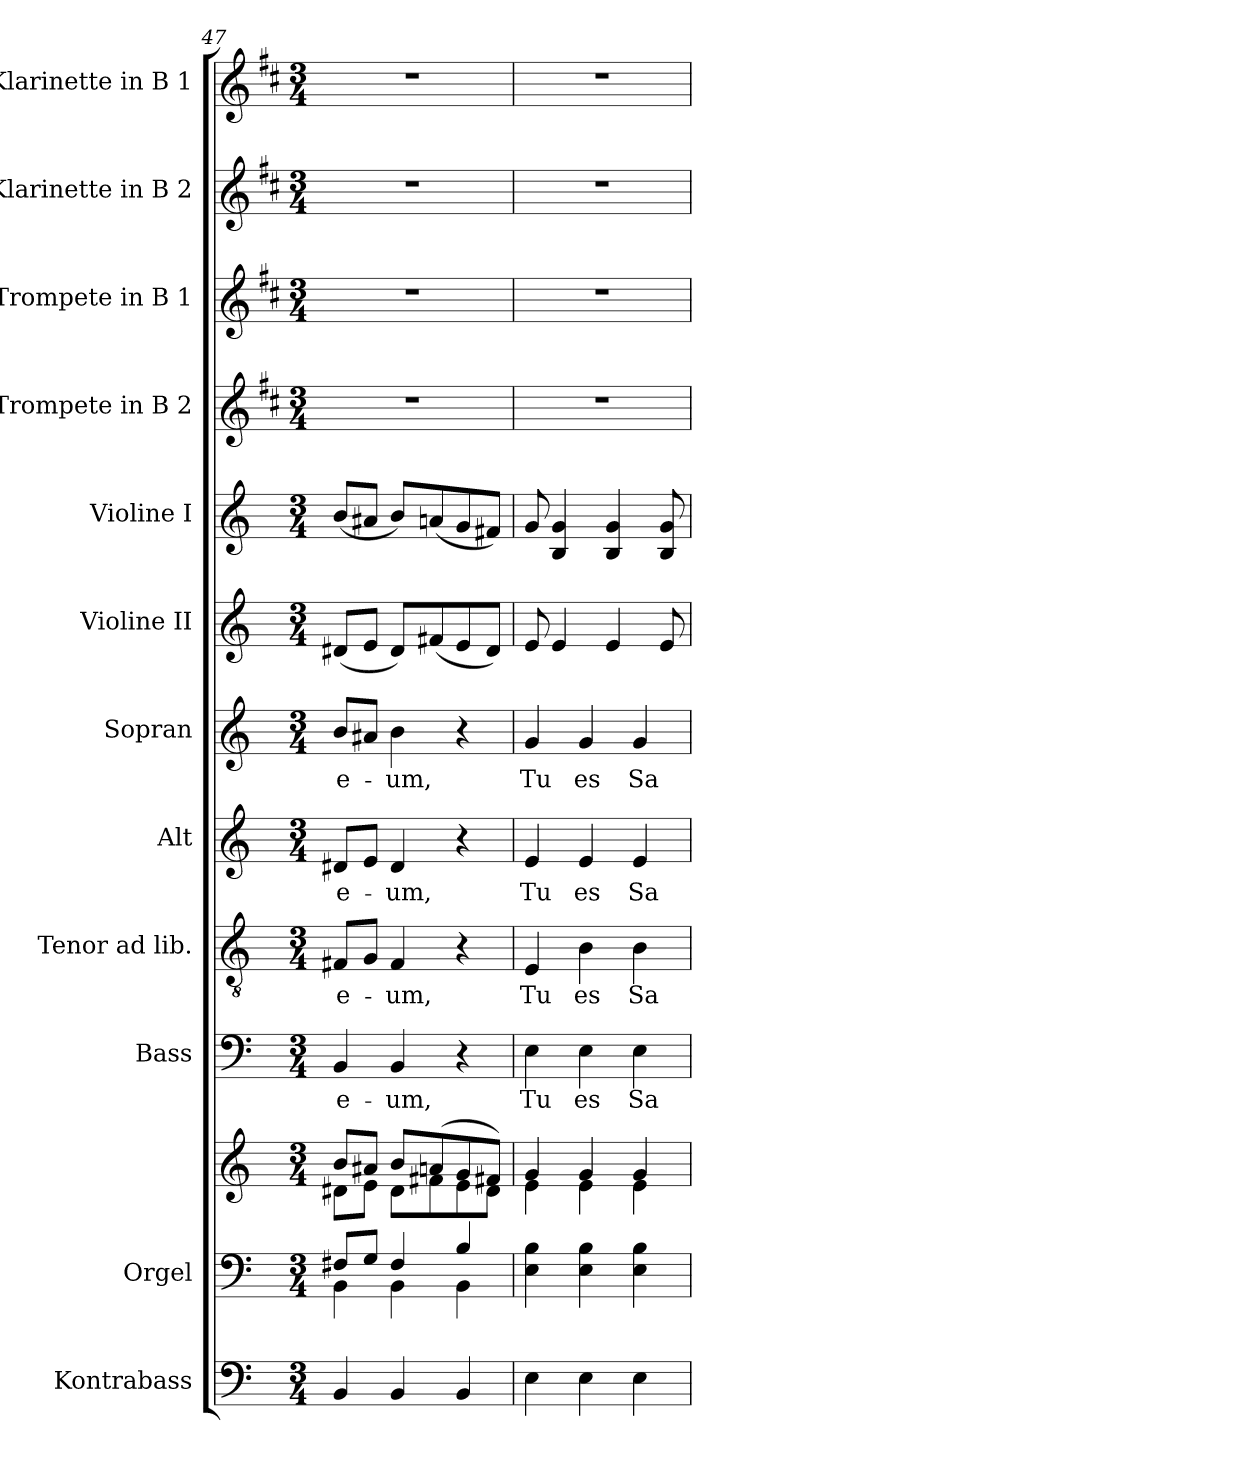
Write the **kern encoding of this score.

**kern	**kern	**kern	**kern	**text	**kern	**text	**kern	**text	**kern	**text	**kern	**kern	**kern	**kern	**kern	**kern
*part12	*part11	*part11	*part10	*part10	*part9	*part9	*part8	*part8	*part7	*part7	*part6	*part5	*part4	*part3	*part2	*part1
*staff13	*staff12	*staff11	*staff10	*staff10	*staff9	*staff9	*staff8	*staff8	*staff7	*staff7	*staff6	*staff5	*staff4	*staff3	*staff2	*staff1
*I"Kontrabass	*I"Orgel	*	*I"Bass	*	*I"Tenor ad lib.	*	*I"Alt	*	*I"Sopran	*	*I"Violine II	*I"Violine I	*I"Trompete in B 2	*I"Trompete in B 1	*I"Klarinette in B 2	*I"Klarinette in B 1
*I'Kb.	*I'Org.	*	*I'B	*	*I'T	*	*I'A	*	*I'S	*	*I'Vl. II	*I'Vl. I	*	*	*	*
!!LO:PB:g=z
*clefF4	*clefF4	*clefG2	*clefF4	*	*clefGv2	*	*clefG2	*	*clefG2	*	*clefG2	*clefG2	*clefG2	*clefG2	*clefG2	*clefG2
*ITrd7c12	*	*	*	*	*	*	*	*	*	*	*	*	*ITrd1c2	*ITrd1c2	*ITrd1c2	*ITrd1c2
*k[]	*k[]	*k[]	*k[]	*	*k[]	*	*k[]	*	*k[]	*	*k[]	*k[]	*k[]	*k[]	*k[]	*k[]
*C:	*C:	*C:	*C:	*	*C:	*	*C:	*	*C:	*	*C:	*C:	*C:	*C:	*C:	*C:
*M3/4	*M3/4	*M3/4	*M3/4	*	*M3/4	*	*M3/4	*	*M3/4	*	*M3/4	*M3/4	*M3/4	*M3/4	*M3/4	*M3/4
=47	=47	=47	=47	=47	=47	=47	=47	=47	=47	=47	=47	=47	=47	=47	=47	=47
*	*^	*^	*	*	*	*	*	*	*	*	*	*	*	*	*	*
!	!	!	!	!	!	!LO:LY:b	!	!LO:LY:b	!	!LO:LY:b	!	!LO:LY:b	!	!	!	!	!	!
4BBB/	8F#X/L	4BB\	8b/L	8d#X\L	4BB/	e-	8F#X/L	e-	8d#X/L	e-	8b/L	e-	(<8d#X/L	(<8b/L	2.r	2.r	2.r	2.r
.	8G/J	.	8a#X/J	8e\J	.	.	8G/J	.	8e/J	.	8a#X/J	.	8e/J	8a#X/J	.	.	.	.
!	!	!	!	!	!	!LO:LY:b	!	!LO:LY:b	!	!LO:LY:b	!	!LO:LY:b	!	!	!	!	!	!
4BBB/	4F#/	4BB\	8b/L	8d#\L	4BB/	-um,	4F#/	-um,	4d#/	-um,	4b\	-um,	8d#/L)	8b/L)	.	.	.	.
.	.	.	(>8an/	8f#X\	.	.	.	.	.	.	.	.	(<8f#X/	(<8an/	.	.	.	.
4BBB/	4B/	4BB\	8g/	8e\	4r	.	4r	.	4r	.	4r	.	8e/	8g/	.	.	.	.
.	.	.	8f#X/J)	8d#\J	.	.	.	.	.	.	.	.	8d#/J)	8f#X/J)	.	.	.	.
*	*v	*v	*	*	*	*	*	*	*	*	*	*	*	*	*	*	*	*
=48	=48	=48	=48	=48	=48	=48	=48	=48	=48	=48	=48	=48	=48	=48	=48	=48	=48
!	!	!	!	!	!LO:LY:b	!	!LO:LY:b	!	!LO:LY:b	!	!LO:LY:b	!	!	!	!	!	!
4EE\	4E\ 4B\	4g/	4e\	4E\	Tu	4E/	Tu	4e/	Tu	4g/	Tu	8e/	8g/	2.r	2.r	2.r	2.r
.	.	.	.	.	.	.	.	.	.	.	.	4e/	4B/ 4g/	.	.	.	.
!	!	!	!	!	!LO:LY:b	!	!LO:LY:b	!	!LO:LY:b	!	!LO:LY:b	!	!	!	!	!	!
4EE\	4E\ 4B\	4g/	4e\	4E\	es	4B\	es	4e/	es	4g/	es	.	.	.	.	.	.
.	.	.	.	.	.	.	.	.	.	.	.	4e/	4B/ 4g/	.	.	.	.
!	!	!	!	!	!LO:LY:b	!	!LO:LY:b	!	!LO:LY:b	!	!LO:LY:b	!	!	!	!	!	!
4EE\	4E\ 4B\	4g/	4e\	4E\	Sa-	4B\	Sa-	4e/	Sa-	4g/	Sa-	.	.	.	.	.	.
.	.	.	.	.	.	.	.	.	.	.	.	8e/	8B/ 8g/	.	.	.	.
*	*	*v	*v	*	*	*	*	*	*	*	*	*	*	*	*	*	*
=	=	=	=	=	=	=	=	=	=	=	=	=	=	=	=	=
*-	*-	*-	*-	*-	*-	*-	*-	*-	*-	*-	*-	*-	*-	*-	*-	*-
